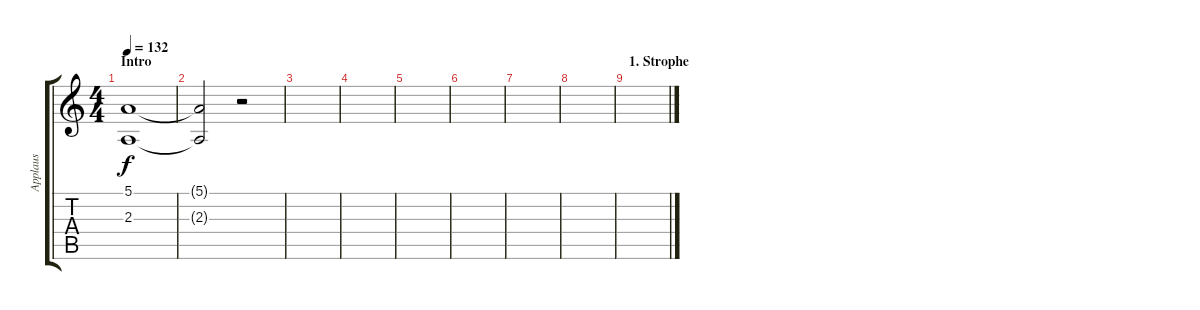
\track ("Applaus" "Applaus") {instrument applause}
\staff {score tabs}
\tuning (E4 B3 G3 D3 A2 E2) {hide}
\ts (4 4)
\section ("" "Intro")
\tempo 132
\clef g2
\ks c
(5.1 2.3).1{dy f volume 0 instrument applause} |
(5.1{t} 2.3{t}).2 r.2 |
|
|
|
|
|
|
\section ("" "1. Strophe")
